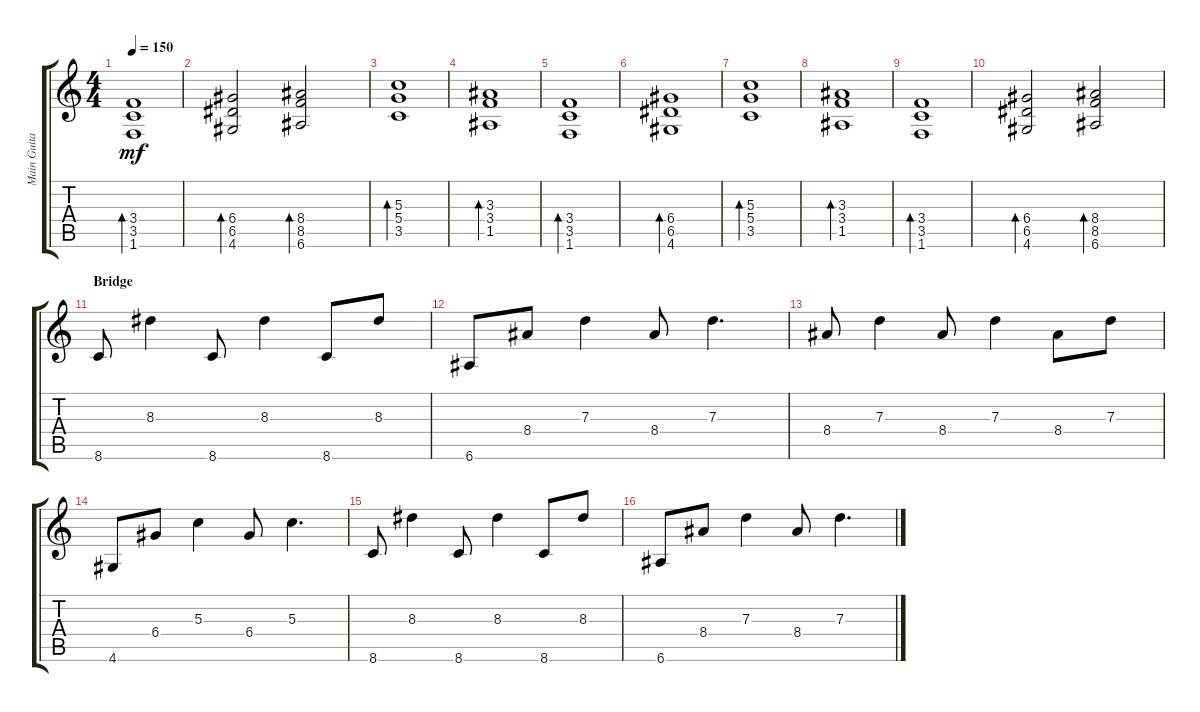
\track ("Main Guitar" "Main Guita") {instrument electricguitarclean}
\staff {score tabs}
\tuning (E4 B3 G3 D3 A2 E2) {hide}
\ts (4 4)
\tempo 150
\clef g2
\ks c
(3.4 3.5 1.6).1{bd 30 dy mf} |
(6.4 6.5 4.6).2{bd 30} (8.4 8.5 6.6).2{bd 30} |
(5.3 5.4 3.5).1{bd 30} |
(3.3 3.4 1.5).1{bd 30} |
(3.4 3.5 1.6).1{bd 30} |
(6.4 6.5 4.6).1{bd 30} |
(5.3 5.4 3.5).1{bd 30} |
(3.3 3.4 1.5).1{bd 30} |
(3.4 3.5 1.6).1{bd 30} |
(6.4 6.5 4.6).2{bd 30} (8.4 8.5 6.6).2{bd 30} |
\section ("" "Bridge")
8.6.8 8.3.4 8.6.8 8.3.4 8.6.8 8.3.8 |
6.6.8 8.4.8 7.3.4 8.4.8 7.3.4{d} |
8.4.8 7.3.4 8.4.8 7.3.4 8.4.8 7.3.8 |
4.6.8 6.4.8 5.3.4 6.4.8 5.3.4{d} |
8.6.8 8.3.4 8.6.8 8.3.4 8.6.8 8.3.8 |
6.6.8 8.4.8 7.3.4 8.4.8 7.3.4{d}
